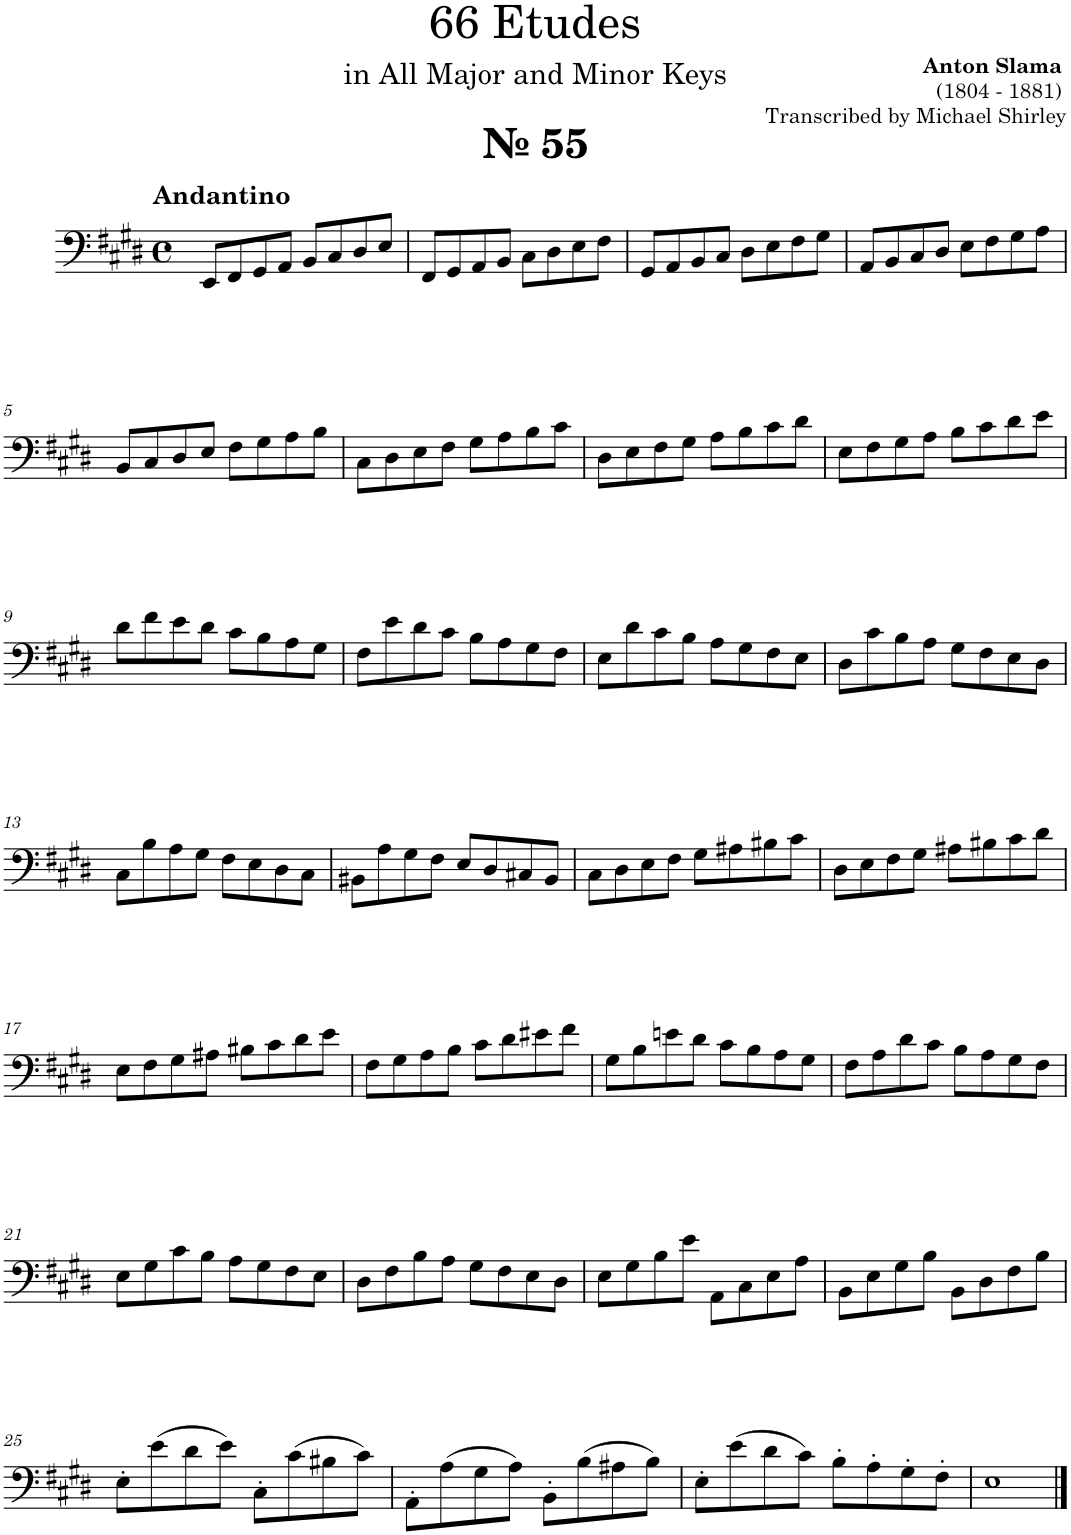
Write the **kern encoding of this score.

**kern
*part1
*staff1
*I"Trombone
*I'Tbn.
*clefF4
*k[f#c#g#d#]
*M4/4
*met(c)
=1
!LO:TX:a:B:t=№ 55
!LO:TX:a:B:t=Andantino
8EE/L
8FF#/
8GG#/
8AA/J
8BB/L
8C#/
8D#/
8E/J
=2
8FF#/L
8GG#/
8AA/
8BB/J
8C#\L
8D#\
8E\
8F#\J
=3
8GG#/L
8AA/
8BB/
8C#/J
8D#\L
8E\
8F#\
8G#\J
=4
8AA/L
8BB/
8C#/
8D#/J
8E\L
8F#\
8G#\
8A\J
!!LO:LB:g=z
=5
8BB/L
8C#/
8D#/
8E/J
8F#\L
8G#\
8A\
8B\J
=6
8C#\L
8D#\
8E\
8F#\J
8G#\L
8A\
8B\
8c#\J
=7
8D#\L
8E\
8F#\
8G#\J
8A\L
8B\
8c#\
8d#\J
=8
8E\L
8F#\
8G#\
8A\J
8B\L
8c#\
8d#\
8e\J
!!LO:LB:g=z
=9
8d#\L
8f#\
8e\
8d#\J
8c#\L
8B\
8A\
8G#\J
=10
8F#\L
8e\
8d#\
8c#\J
8B\L
8A\
8G#\
8F#\J
=11
8E\L
8d#\
8c#\
8B\J
8A\L
8G#\
8F#\
8E\J
=12
8D#\L
8c#\
8B\
8A\J
8G#\L
8F#\
8E\
8D#\J
!!LO:LB:g=z
=13
8C#\L
8B\
8A\
8G#\J
8F#\L
8E\
8D#\
8C#\J
=14
8BB#X\L
8A\
8G#\
8F#\J
8E/L
8D#/
8C#X/
8BB#/J
=15
8C#\L
8D#\
8E\
8F#\J
8G#\L
8A#X\
8B#X\
8c#\J
=16
8D#\L
8E\
8F#\
8G#\J
8A#X\L
8B#X\
8c#\
8d#\J
!!LO:LB:g=z
=17
8E\L
8F#\
8G#\
8A#X\J
8B#X\L
8c#\
8d#\
8e\J
=18
8F#\L
8G#\
8A\
8B\J
8c#\L
8d#\
8e#X\
8f#\J
=19
8G#\L
8B\
8en\
8d#\J
8c#\L
8B\
8A\
8G#\J
=20
8F#\L
8A\
8d#\
8c#\J
8B\L
8A\
8G#\
8F#\J
!!LO:LB:g=z
=21
8E\L
8G#\
8c#\
8B\J
8A\L
8G#\
8F#\
8E\J
=22
8D#\L
8F#\
8B\
8A\J
8G#\L
8F#\
8E\
8D#\J
=23
8E\L
8G#\
8B\
8e\J
8AA\L
8C#\
8E\
8A\J
=24
8BB\L
8E\
8G#\
8B\J
8BB\L
8D#\
8F#\
8B\J
!!LO:LB:g=z
=25
8E'\L
(>8e\
8d#\
8e\J)
8C#'\L
(>8c#\
8B#X\
8c#\J)
=26
8AA'\L
(>8A\
8G#\
8A\J)
8BB'\L
(>8B\
8A#X\
8B\J)
=27
8E'\L
(>8e\
8d#\
8c#\J)
8B'\L
8A'\
8G#'\
8F#'\J
=28
1E
==
*-
